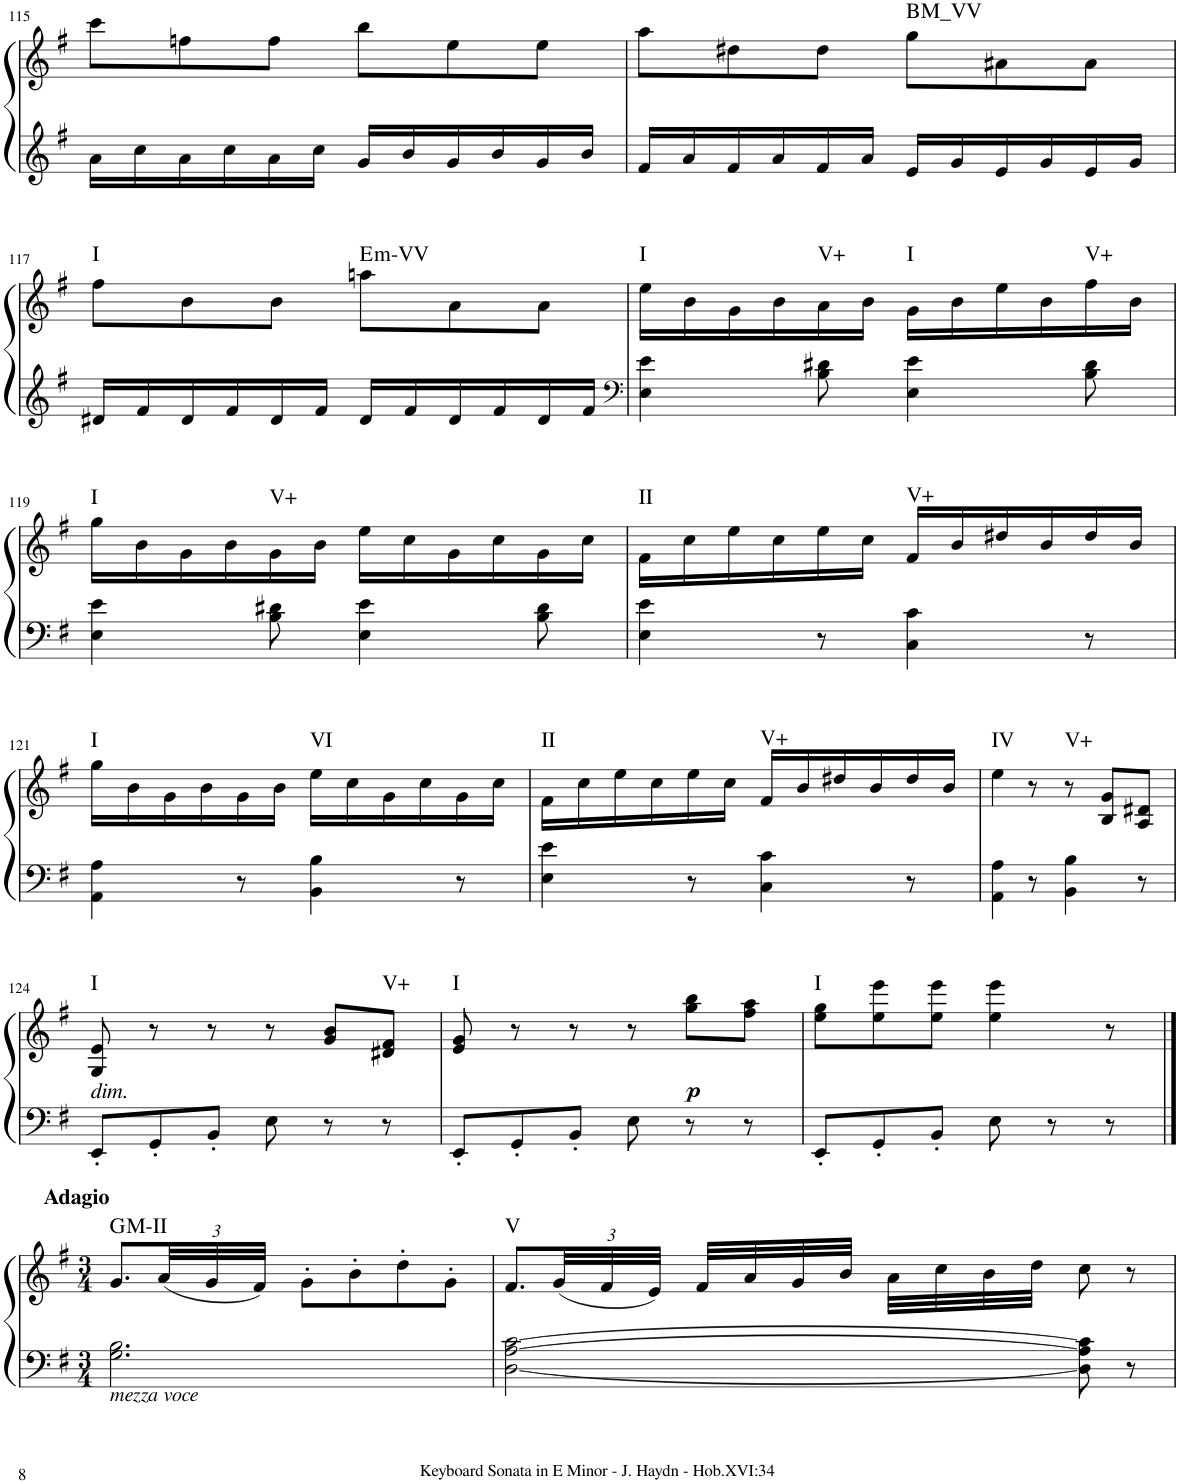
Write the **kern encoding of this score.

**kern	**kern	**dynam	**harte
*part1	*part1	*part1	*part1
*staff2	*staff1	*staff1/2	*
*I"Piano	*	*	*
*I'Pno.	*	*	*
!!LO:PB:g=z
*clefG2	*clefG2	*	*
*k[f#]	*k[f#]	*	*
*M6/8	*M6/8	*	*
=115	=115	=115	=115
16a\LL	8ccc\L	.	.
16cc\	.	.	.
16a\	8ffn\	.	.
16cc\	.	.	.
16a\	8ff\J	.	.
16cc\JJ	.	.	.
16g/LL	8bb\L	.	.
16b/	.	.	.
16g/	8ee\	.	.
16b/	.	.	.
16g/	8ee\J	.	.
16b/JJ	.	.	.
=116	=116	=116	=116
16f#/LL	8aa\L	.	.
16a/	.	.	.
16f#/	8dd#X\	.	.
16a/	.	.	.
16f#/	8dd#\J	.	.
16a/JJ	.	.	.
!	!	!	!LO:H:kt=M
16e/LL	8gg\L	.	B:maj
16g/	.	.	.
16e/	8a#X\	.	.
16g/	.	.	.
16e/	8a#\J	.	.
16g/JJ	.	.	.
!!LO:LB:g=z
=117	=117	=117	=117
!	!	!	!LO:H:kt=I
16d#X/LL	8ff#\L	.	N
16f#/	.	.	.
16d#/	8b\	.	.
16f#/	.	.	.
16d#/	8b\J	.	.
16f#/JJ	.	.	.
!	!	!	!LO:H:kt=m
16d#/LL	8aan\L	.	E:min
16f#/	.	.	.
16d#/	8a\	.	.
16f#/	.	.	.
16d#/	8a\J	.	.
16f#/JJ	.	.	.
=118	=118	=118	=118
*clefF4	*	*	*
!	!	!	!LO:H:kt=I
4E\ 4e\	16ee\LL	.	N
.	16b\	.	.
.	16g\	.	.
.	16b\	.	.
!	!	!	!LO:H:kt=V+
8B\ 8d#X\	16a\	.	N
.	16b\JJ	.	.
!	!	!	!LO:H:kt=I
4E\ 4e\	16g\LL	.	N
.	16b\	.	.
.	16ee\	.	.
.	16b\	.	.
!	!	!	!LO:H:kt=V+
8B\ 8d#\	16ff#\	.	N
.	16b\JJ	.	.
!!LO:LB:g=z
=119	=119	=119	=119
!	!	!	!LO:H:kt=I
4E\ 4e\	16gg\LL	.	N
.	16b\	.	.
.	16g\	.	.
.	16b\	.	.
!	!	!	!LO:H:kt=V+
8B\ 8d#X\	16g\	.	N
.	16b\JJ	.	.
4E\ 4e\	16ee\LL	.	.
.	16cc\	.	.
.	16g\	.	.
.	16cc\	.	.
8B\ 8d#\	16g\	.	.
.	16cc\JJ	.	.
=120	=120	=120	=120
!	!	!	!LO:H:kt=II
4E\ 4e\	16f#\LL	.	N
.	16cc\	.	.
.	16ee\	.	.
.	16cc\	.	.
8r	16ee\	.	.
.	16cc\JJ	.	.
!	!	!	!LO:H:kt=V+
4C\ 4c\	16f#/LL	.	N
.	16b/	.	.
.	16dd#X/	.	.
.	16b/	.	.
8r	16dd#/	.	.
.	16b/JJ	.	.
!!LO:LB:g=z
=121	=121	=121	=121
!	!	!	!LO:H:kt=I
4AA\ 4A\	16gg\LL	.	N
.	16b\	.	.
.	16g\	.	.
.	16b\	.	.
8r	16g\	.	.
.	16b\JJ	.	.
!	!	!	!LO:H:kt=VI
4BB\ 4B\	16ee\LL	.	N
.	16cc\	.	.
.	16g\	.	.
.	16cc\	.	.
8r	16g\	.	.
.	16cc\JJ	.	.
=122	=122	=122	=122
!	!	!	!LO:H:kt=II
4E\ 4e\	16f#\LL	.	N
.	16cc\	.	.
.	16ee\	.	.
.	16cc\	.	.
8r	16ee\	.	.
.	16cc\JJ	.	.
!	!	!	!LO:H:kt=V+
4C\ 4c\	16f#/LL	.	N
.	16b/	.	.
.	16dd#X/	.	.
.	16b/	.	.
8r	16dd#/	.	.
.	16b/JJ	.	.
=123	=123	=123	=123
!	!	!	!LO:H:kt=IV
4AA\ 4A\	4ee\	.	N
8r	8r	.	.
!	!	!	!LO:H:kt=V+
4BB\ 4B\	8r	.	N
.	8B/ 8g/L	.	.
8r	8A/ 8d#X/J	.	.
!!LO:LB:g=z
=124	=124	=124	=124
!	!LO:TX:b:i:t=dim.	!	!LO:H:kt=I
8EE'/L	8G/ 8e/	.	N
8GG'/	8r	.	.
8BB'/J	8r	.	.
8E\	8r	.	.
8r	8g/ 8b/L	.	.
!	!	!	!LO:H:kt=V+
8r	8d#X/ 8f#/J	.	N
=125	=125	=125	=125
!	!	!	!LO:H:kt=I
8EE'/L	8e/ 8g/	.	N
8GG'/	8r	.	.
8BB'/J	8r	.	.
8E\	8r	.	.
!	!	!LO:DY:b	!
8r	8gg\ 8bb\L	p	.
8r	8ff#\ 8aa\J	.	.
=126	=126	=126	=126
!	!	!	!LO:H:kt=I
8EE'/L	8ee\ 8gg\L	.	N
8GG'/	8ee\ 8eee\	.	.
8BB'/J	8ee\ 8eee\J	.	.
8E\	4ee\ 4eee\	.	.
8r	.	.	.
8r	8r	.	.
!!LO:LB:g=z
==1	==1	==1	==1
*M3/4	*M3/4	*	*
!	!LO:TX:a:B:t=Adagio	!	!
!LO:TX:b:i:t=mezza voce	!	!	!LO:H:kt=M
2.G\ 2.B\	8.g/L	.	G:maj
*	*Xbrackettup	*	*
.	(48a/LL	.	.
.	48g/	.	.
.	48f#/JJJ)	.	.
.	8g'\L	.	.
.	8b'\	.	.
.	8dd'\	.	.
.	8g'\J	.	.
=2	=2	=2	=2
!	!	!	!LO:H:kt=V
[2D\ [2A\ [2c\	8.f#/L	.	N
.	(48g/LL	.	.
.	48f#/	.	.
.	48e/JJJ)	.	.
.	32f#/LLL	.	.
.	32a/	.	.
.	32g/	.	.
.	32b/JJJ	.	.
.	32a\LLL	.	.
.	32cc\	.	.
.	32b\	.	.
.	32dd\JJJ	.	.
8D\] 8A\] 8c\]	8cc\	.	.
8r	8r	.	.
=	=	=	=
*-	*-	*-	*-
